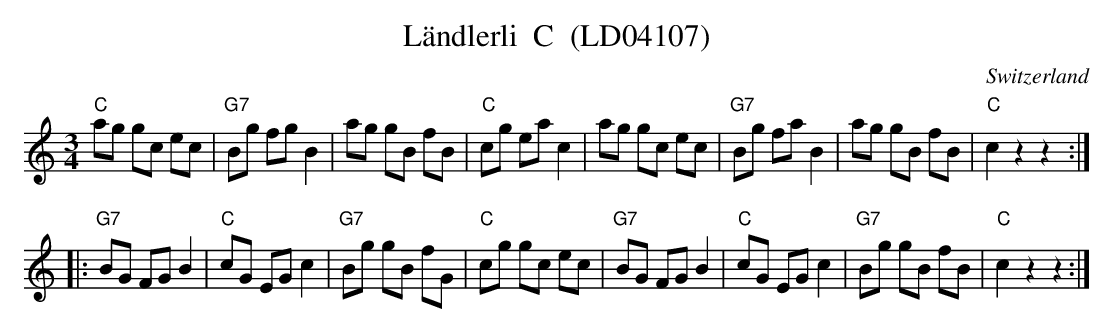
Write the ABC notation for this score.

X:1
T:Ländlerli  C  (LD04107)
O:Switzerland
M:3/4
L:1/8
K:C major
"C"ag gc ec | "G7"Bg fg B2 | ag gB fB | "C"cg ea c2 | ag gc ec | "G7"Bg fa B2 | ag gB fB | "C"c2 z2 z2 :|
|: "G7"BG FG B2 | "C"cG EG c2 | "G7"Bg gB fG | "C"cg gc ec | "G7"BG FG B2 | "C"cG EG c2 | "G7"Bg gB fB | "C"c2 z2 z2 :|
